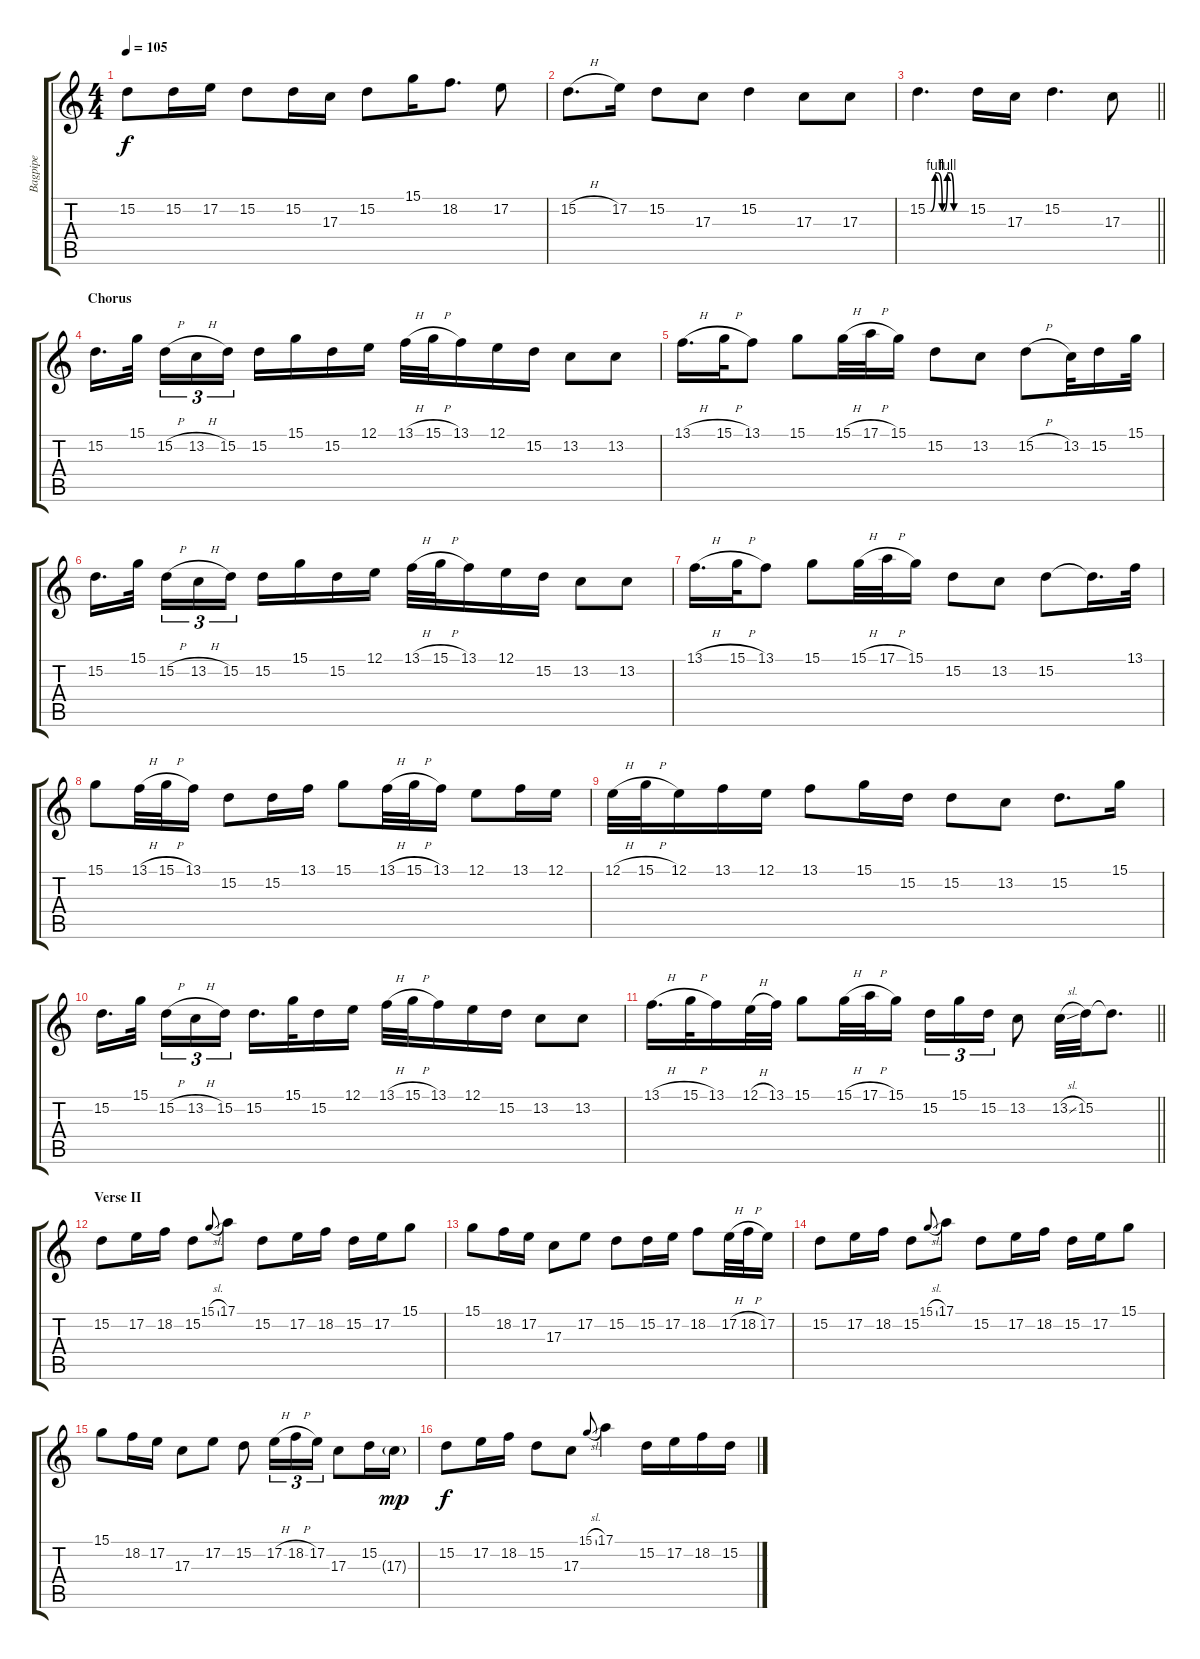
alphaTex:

\track ("Bagpipe" "Bagpipe") {instrument bagpipe}
\staff {score tabs}
\tuning (E4 B3 G3 D3 A2 E2) {hide}
\ts (4 4)
\tempo 105
\clef g2
\ks c
15.2.8{dy f} 15.2.16 17.2.16 15.2.8 15.2.16 17.3.16 15.2.8 15.1.16 18.2.8{d} 17.2.8 |
15.2{h}.8{d} 17.2.16 15.2.8 17.3.8 15.2.4 17.3.8 17.3.8 |
\barLineRight lightlight
15.2{be (custom 0 0 5 0 12 4 16 4 23 0 25 0 31 4 36 4 41 0 60 0)}.4{d} 15.2.16 17.3.16 15.2.4{d} 17.3.8 |
\section ("" "Chorus")
15.2.16{d} 15.1.32{beam splitsecondary} 15.2{h}.16{tu (3 2)} 13.2{h}.16{tu (3 2)} 15.2.16{tu (3 2)} 15.2.16 15.1.16 15.2.16 12.1.16 13.1{h}.32 15.1{h}.32 13.1.16 12.1.16 15.2.16 13.2.8 13.2.8 |
13.1{h}.16{d} 15.1{h}.32 13.1.8 15.1.8 15.1{h}.32 17.1{h}.32 15.1.16 15.2.8 13.2.8 15.2{h}.8 13.2.32 15.2.16 15.1.32 |
15.2.16{d} 15.1.32{beam splitsecondary} 15.2{h}.16{tu (3 2)} 13.2{h}.16{tu (3 2)} 15.2.16{tu (3 2)} 15.2.16 15.1.16 15.2.16 12.1.16 13.1{h}.32 15.1{h}.32 13.1.16 12.1.16 15.2.16 13.2.8 13.2.8 |
13.1{h}.16{d} 15.1{h}.32 13.1.8 15.1.8 15.1{h}.32 17.1{h}.32 15.1.16 15.2.8 13.2.8 15.2.8 15.2{t}.16{d} 13.1.32 |
15.1.8 13.1{h}.32 15.1{h}.32 13.1.16 15.2.8 15.2.16 13.1.16 15.1.8 13.1{h}.32 15.1{h}.32 13.1.16 12.1.8 13.1.16 12.1.16 |
12.1{h}.32 15.1{h}.32 12.1.16 13.1.16 12.1.16 13.1.8 15.1.16 15.2.16 15.2.8 13.2.8 15.2.8{d} 15.1.16 |
15.2.16{d} 15.1.32{beam splitsecondary} 15.2{h}.16{tu (3 2)} 13.2{h}.16{tu (3 2)} 15.2.16{tu (3 2)} 15.2.16{d} 15.1.32 15.2.16 12.1.16 13.1{h}.32 15.1{h}.32 13.1.16 12.1.16 15.2.16 13.2.8 13.2.8 |
\barLineRight lightlight
13.1{h}.16{d} 15.1{h}.32 13.1.16 12.1{h}.32 13.1.32 15.1.8 15.1{h}.32 17.1{h}.32 15.1.16 15.2.16{tu (3 2)} 15.1.16{tu (3 2)} 15.2.16{tu (3 2)} 13.2.8 13.2{sl}.32 15.2.32 15.2{t}.8{d} |
\section ("" "Verse II")
15.2.8 17.2.16 18.2.16 15.2.8 15.1{sl}.8{gr onbeat} 17.1.8 15.2.8 17.2.16 18.2.16 15.2.16 17.2.16 15.1.8 |
15.1.8 18.2.16 17.2.16 17.3.8 17.2.8 15.2.8 15.2.16 17.2.16 18.2.8 17.2{h}.32 18.2{h}.32 17.2.16 |
15.2.8 17.2.16 18.2.16 15.2.8 15.1{sl}.8{gr onbeat} 17.1.8 15.2.8 17.2.16 18.2.16 15.2.16 17.2.16 15.1.8 |
15.1.8 18.2.16 17.2.16 17.3.8 17.2.8 15.2.8 17.2{h}.16{tu (3 2)} 18.2{h}.16{tu (3 2)} 17.2.16{tu (3 2)} 17.3.8 15.2.16 17.3{g}.16{dy mp} |
15.2.8{dy f} 17.2.16 18.2.16 15.2.8 17.3.8 15.1{sl}.8{gr onbeat} 17.1.4 15.2.16 17.2.16 18.2.16 15.2.16
